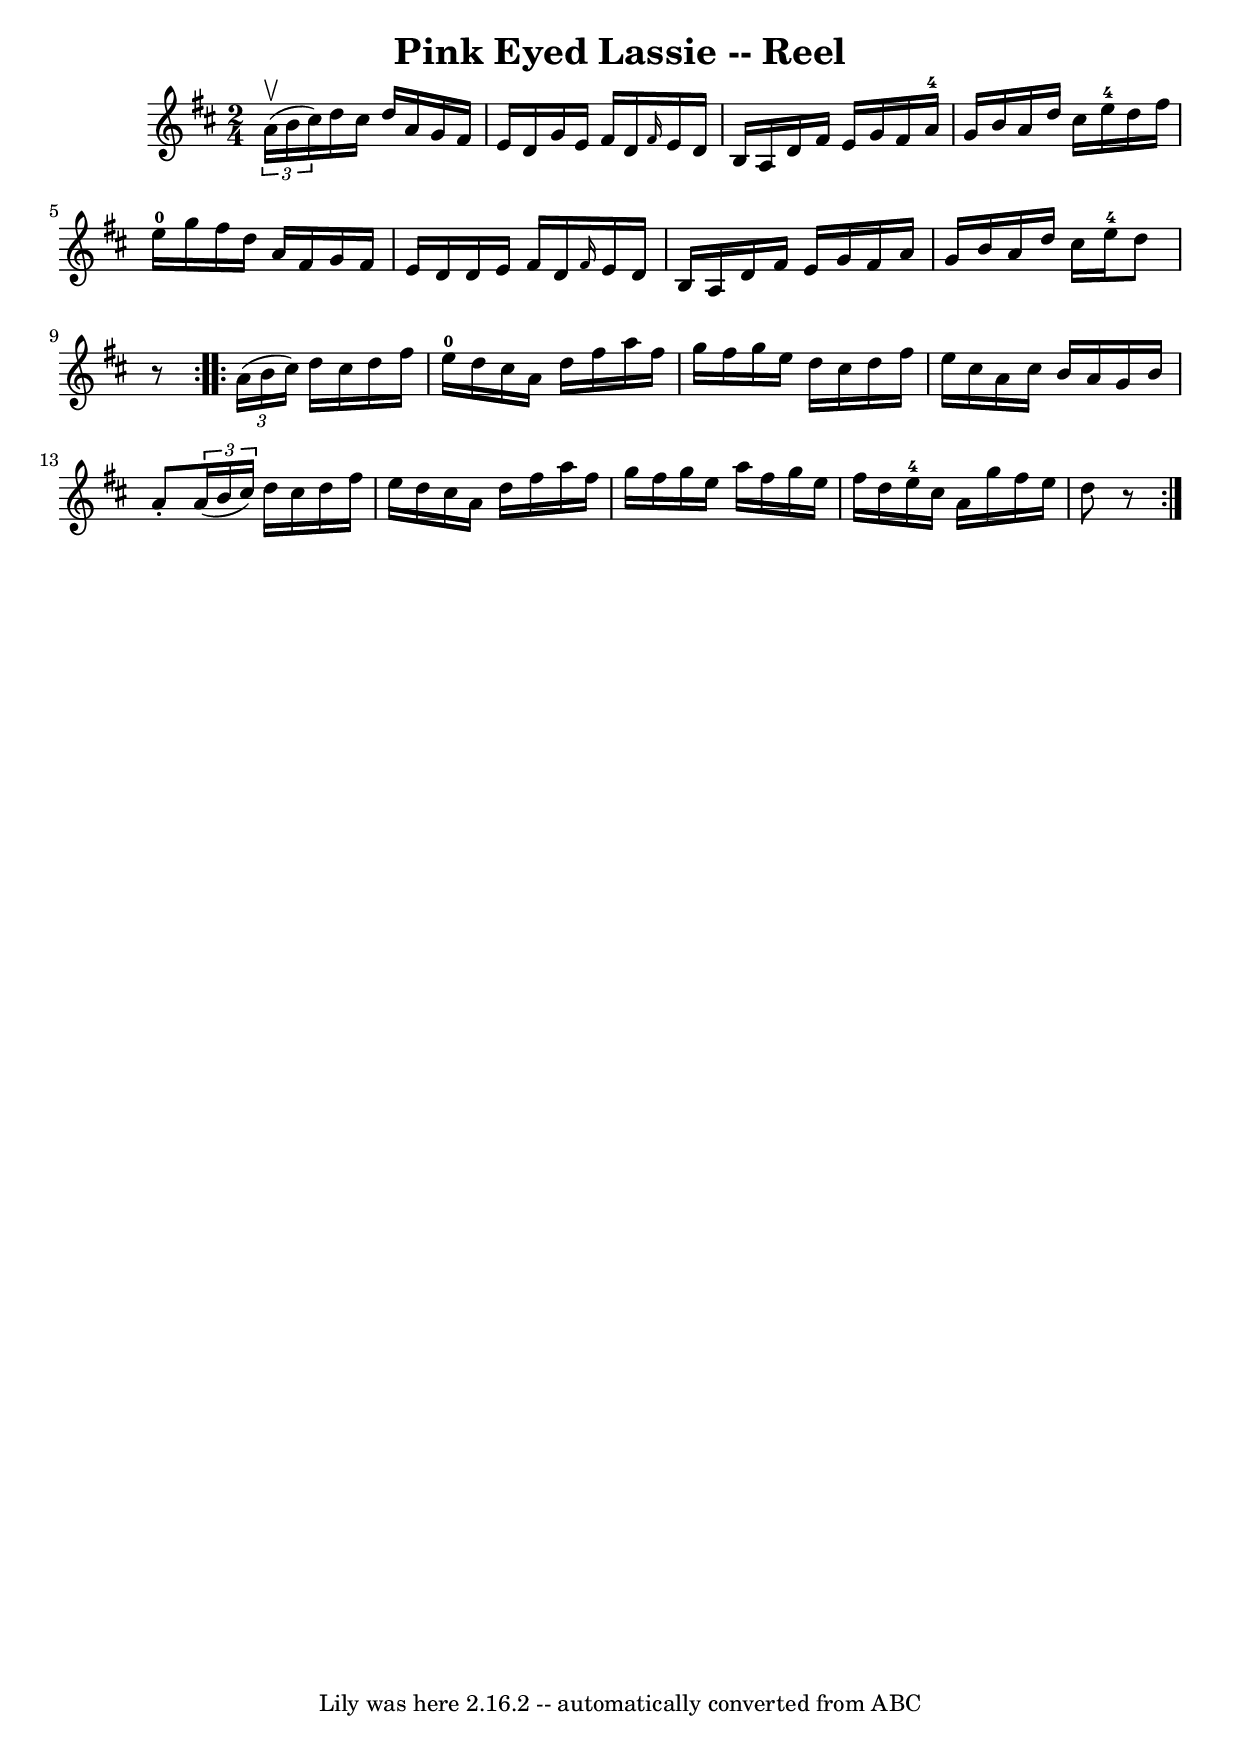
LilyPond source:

\version "2.16.2"
\include "Mammoth.ily"
\header {
  %% book = "Ryan's Mammoth Collection"
 crossRefNumber = "1"
 footnotes = "\\\\320"
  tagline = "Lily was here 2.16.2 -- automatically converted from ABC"
  title = "Pink Eyed Lassie -- Reel"

}
voicedefault =  {



  \repeat volta 2 {

    \time 2/4 
    \key d \major
    \times 2/3 { a'16^\upbow(b'16 cis''16)  	       }   |
 d''16 cis''16 d''16 a'16 g'16 fis'16 e'16 d'16     |
 g'16 e'16 fis'16 d'16  \grace { fis'16  
				  } e'16 d'16 b16 a16     |
 d'16 fis'16 e'16 g'16 fis'16 a'16-4 g'16 b'16     |
 a'16 d''16 cis''16 e''16-4 d''16 fis''16 e''16-0 g''16     |
 fis''16 d''16 a'16 fis'16 g'16 fis'16 e'16 d'16     |
 d'16 e'16    
 fis'16 d'16  \grace { fis'16   			} e'16 d'16 b16 a16     |
 d'16 fis'16 e'16 g'16 fis'16 a'16 g'16 b'16     |
    
 a'16 d''16 cis''16 e''16-4 d''8    r8   
  }     
  \repeat volta 2 {
    
    \times 2/3 { a'16 (b'16 cis''16)  	       }  |
 d''16 cis''16 d''16 fis''16 e''16-0 d''16 cis''16 a'16     |
 d''16 fis''16 a''16 fis''16 g''16 fis''16 g''16 e''16      |
 d''16 cis''16 d''16 fis''16 e''16 cis''16 a'16 cis''16     |
 b'16 a'16 g'16 b'16 a'8-.   \times 2/3 {   
 a'16 (b'16 cis''16)      }    |
 d''16 cis''16 d''16 fis''16 e''16 d''16 cis''16 a'16     |
 d''16 fis''16 a''16 fis''16 g''16 fis''16 g''16 e''16     |
 a''16 fis''16 g''16 e''16 fis''16 d''16 e''16-4 cis''16      |
 a'16 g''16 fis''16 e''16 d''8    r8   
  }   

}

\score{
  <<

    \context Staff="default"
    {
      \voicedefault 
      
    }

  >>
  \layout {
    
  }
  \midi {
  }

}
